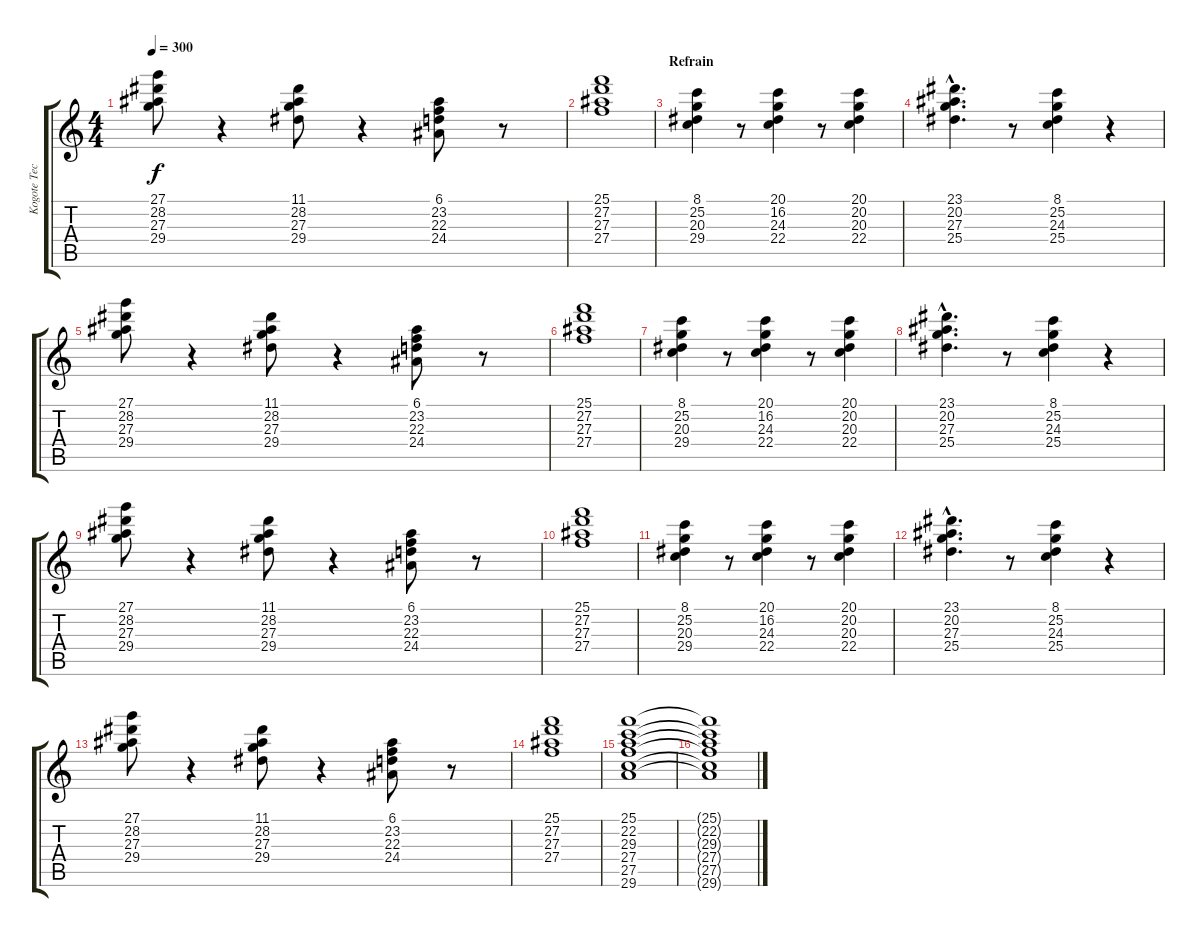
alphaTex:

\track ("Kogote Teclado" "Kogote Tec") {instrument rockorgan}
\staff {score tabs}
\tuning (E4 B3 G3 D3 A2 E2) {hide}
\ts (4 4)
\tempo 300
\clef g2
\ks c
(27.1 28.2 27.3 29.4).8{dy f} r.4 (11.1 28.2 27.3 29.4).8 r.4 (6.1 23.2 22.3 24.4).8 r.8 |
(25.1 27.2 27.3 27.4).1 |
\section ("" "Refrain")
(8.1 25.2 20.3 29.4).4 r.8 (20.1 16.2 24.3 22.4).4 r.8 (20.1 20.2 20.3 22.4).4 |
(23.1{hac} 20.2{hac} 27.3{hac} 25.4{hac}).4{d} r.8 (8.1 25.2 24.3 25.4).4 r.4 |
(27.1 28.2 27.3 29.4).8 r.4 (11.1 28.2 27.3 29.4).8 r.4 (6.1 23.2 22.3 24.4).8 r.8 |
(25.1 27.2 27.3 27.4).1 |
(8.1 25.2 20.3 29.4).4 r.8 (20.1 16.2 24.3 22.4).4 r.8 (20.1 20.2 20.3 22.4).4 |
(23.1{hac} 20.2{hac} 27.3{hac} 25.4{hac}).4{d} r.8 (8.1 25.2 24.3 25.4).4 r.4 |
(27.1 28.2 27.3 29.4).8 r.4 (11.1 28.2 27.3 29.4).8 r.4 (6.1 23.2 22.3 24.4).8 r.8 |
(25.1 27.2 27.3 27.4).1 |
(8.1 25.2 20.3 29.4).4 r.8 (20.1 16.2 24.3 22.4).4 r.8 (20.1 20.2 20.3 22.4).4 |
(23.1{hac} 20.2{hac} 27.3{hac} 25.4{hac}).4{d} r.8 (8.1 25.2 24.3 25.4).4 r.4 |
(27.1 28.2 27.3 29.4).8 r.4 (11.1 28.2 27.3 29.4).8 r.4 (6.1 23.2 22.3 24.4).8 r.8 |
(25.1 27.2 27.3 27.4).1 |
(25.1 22.2 29.3 27.4 27.5 29.6).1 |
(25.1{t} 22.2{t} 29.3{t} 27.4{t} 27.5{t} 29.6{t}).1
